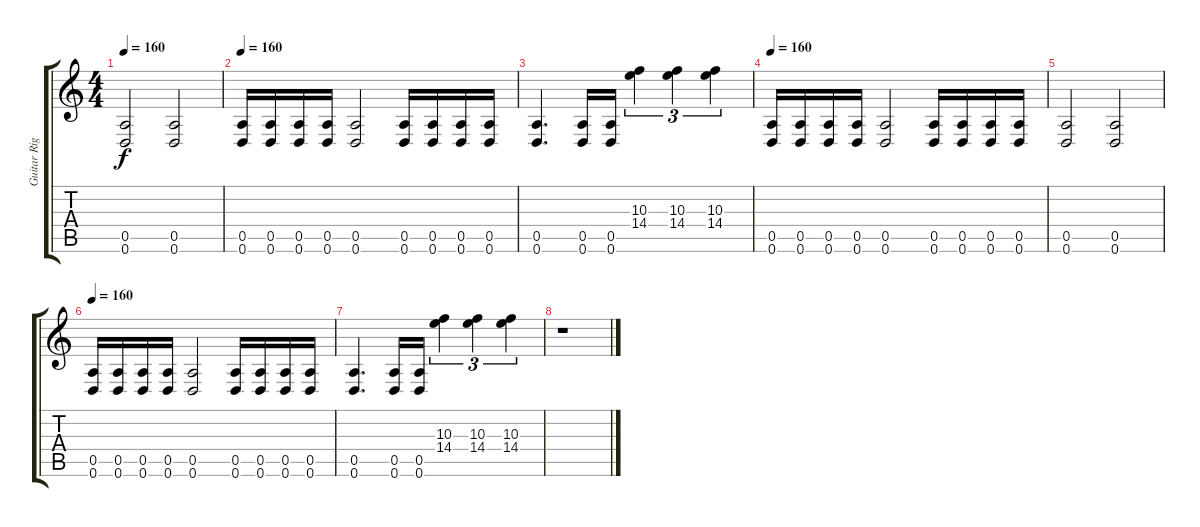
\track ("Guitar Right" "Guitar Rig") {instrument distortionguitar}
\staff {score tabs}
\tuning (E4 B3 G3 D3 A2 D2) {hide}
\ts (4 4)
\tempo 160
\clef g2
\ks c
(0.5 0.6).2{dy f} (0.5 0.6).2 |
\tempo 160
(0.5 0.6).16 (0.5 0.6).16 (0.5 0.6).16 (0.5 0.6).16 (0.5 0.6).2 (0.5 0.6).16 (0.5 0.6).16 (0.5 0.6).16 (0.5 0.6).16 |
(0.5 0.6).4{d} (0.5 0.6).16 (0.5 0.6).16 (10.3 14.4).4{tu (3 2)} (10.3 14.4).4{tu (3 2)} (10.3 14.4).4{tu (3 2)} |
\tempo 160
(0.5 0.6).16 (0.5 0.6).16 (0.5 0.6).16 (0.5 0.6).16 (0.5 0.6).2 (0.5 0.6).16 (0.5 0.6).16 (0.5 0.6).16 (0.5 0.6).16 |
(0.5 0.6).2 (0.5 0.6).2 |
\tempo 160
(0.5 0.6).16 (0.5 0.6).16 (0.5 0.6).16 (0.5 0.6).16 (0.5 0.6).2 (0.5 0.6).16 (0.5 0.6).16 (0.5 0.6).16 (0.5 0.6).16 |
(0.5 0.6).4{d} (0.5 0.6).16 (0.5 0.6).16 (10.3 14.4).4{tu (3 2)} (10.3 14.4).4{tu (3 2)} (10.3 14.4).4{tu (3 2)} |
r.1
